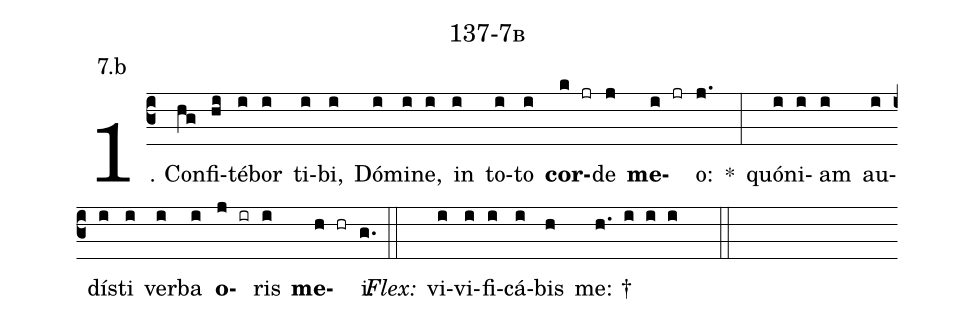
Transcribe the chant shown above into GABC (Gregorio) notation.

name: 137-7b;
annotation: 7.b;
%%
(c3)1. Con(hg)fi(hi)té(i)bor(i) ti(i)bi,(i) Dó(i)mi(i)ne,(i) in(i) to(i)to(i) <b>cor</b>(k jr)de(j) <b>me</b>(i jr)o:(j.) *(:) quón(i)i(i)am(i) au(i)dís(i)ti(i) ver(i)ba(i) <b>o</b>(j ir)ris(i) <b>me</b>(h hr)i.(g.) (::)
<i>Flex:</i>()  vi(i)vi(i)fi(i)cá(i)bis(h) me: †(h. i i i  ::)
